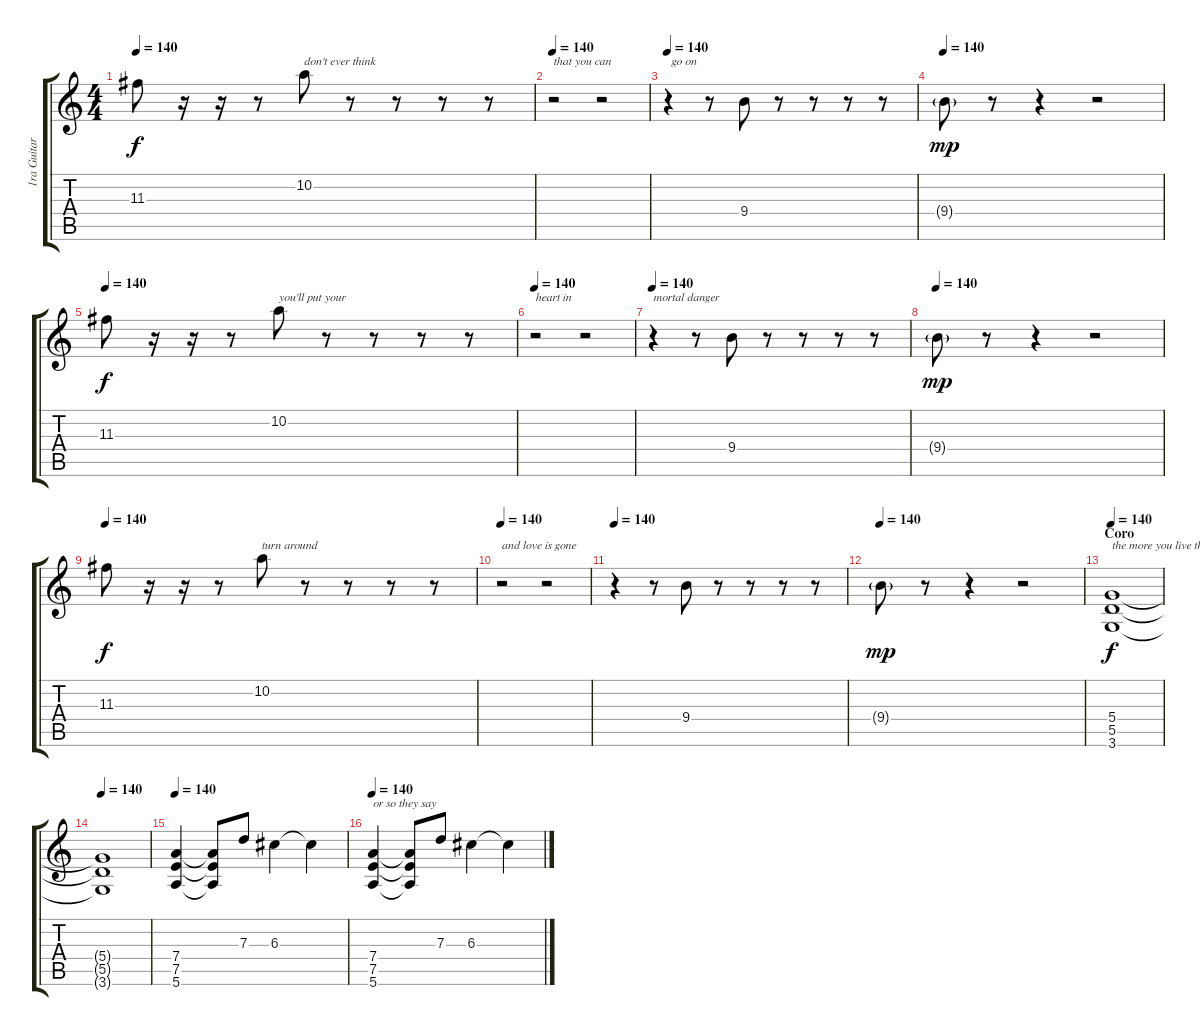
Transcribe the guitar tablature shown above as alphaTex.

\track ("1ra Guitarra" "1ra Guitar") {instrument distortionguitar}
\staff {score tabs}
\tuning (E4 B3 G3 D3 A2 E2) {hide}
\ts (4 4)
\tempo 140
\clef g2
\ks c
11.3.8{dy f} r.16 r.16 r.8 10.2.8{txt "don't ever think "} r.8 r.8 r.8 r.8 |
\tempo 140
r.2{txt "that you can"} r.2 |
\tempo 140
r.4{txt " go on"} r.8 9.4.8 r.8 r.8 r.8 r.8 |
\tempo 140
9.4{g}.8{dy mp} r.8 r.4 r.2 |
\tempo 140
11.3.8{dy f} r.16 r.16 r.8 10.2.8{txt "you'll put your "} r.8 r.8 r.8 r.8 |
\tempo 140
r.2{txt "heart in "} r.2 |
\tempo 140
r.4{txt "mortal danger"} r.8 9.4.8 r.8 r.8 r.8 r.8 |
\tempo 140
9.4{g}.8{dy mp} r.8 r.4 r.2 |
\tempo 140
11.3.8{dy f} r.16 r.16 r.8 10.2.8{txt "turn around "} r.8 r.8 r.8 r.8 |
\tempo 140
r.2{txt "and love is gone"} r.2 |
\tempo 140
r.4 r.8 9.4.8 r.8 r.8 r.8 r.8 |
\tempo 140
9.4{g}.8{dy mp} r.8 r.4 r.2 |
\section ("" "Coro")
\tempo 140
(5.4 5.5 3.6).1{txt "the more you live the more you love" dy f} |
\tempo 140
(5.4{t} 5.5{t} 3.6{t}).1 |
\tempo 140
(7.4 7.5 5.6).4 (7.4{t} 7.5{t} 5.6{t}).8 7.3.8 6.3.4 6.3{t}.4 |
\tempo 140
(7.4 7.5 5.6).4{txt "or so they say"} (7.4{t} 7.5{t} 5.6{t}).8 7.3.8 6.3.4 6.3{t}.4
